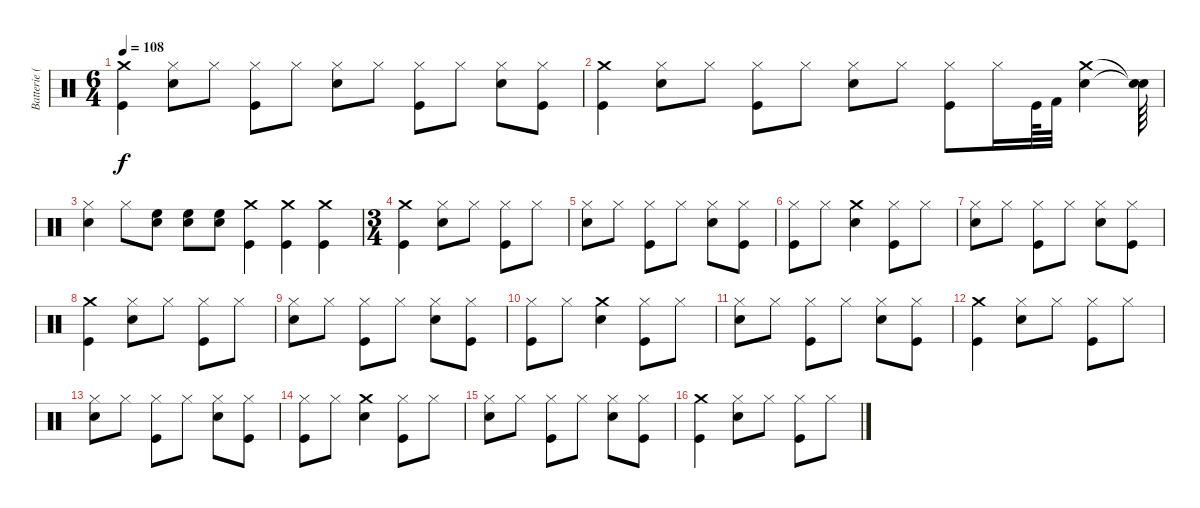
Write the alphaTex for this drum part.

\track ("Batterie ( Lars )" "Batterie (") {instrument percussion}
\staff {score}
\articulation defaults
\ts (6 4)
\tempo 108
\clef neutral
\ks c
("Kick (hit)" "Crash medium (hit)").4{dy f} ("Snare (hit) 2" "Hi-Hat (closed)").8 "Hi-Hat (closed)".8 ("Hi-Hat (closed)" "Kick (hit)").8 "Hi-Hat (closed)".8 ("Snare (hit) 2" "Hi-Hat (closed)").8 "Hi-Hat (closed)".8 ("Hi-Hat (closed)" "Kick (hit)").8 "Hi-Hat (closed)".8 ("Snare (hit) 2" "Hi-Hat (closed)").8 ("Kick (hit)" "Hi-Hat (closed)").8 |
("Crash medium (hit)" "Kick (hit)").4 ("Hi-Hat (closed)" "Snare (hit) 2").8 "Hi-Hat (closed)".8 ("Hi-Hat (closed)" "Kick (hit)").8 "Hi-Hat (closed)".8 ("Snare (hit) 2" "Hi-Hat (closed)").8 "Hi-Hat (closed)".8 ("Hi-Hat (closed)" "Kick (hit)").8 "Hi-Hat (closed)".16 "Kick (hit)".64 "Kick (hit) 2".32 ("Crash medium (hit)" "Snare (hit) 2").4 ("Snare (hit)"{t} "Snare (hit)"{t}).64 |
("Hi-Hat (closed)" "Snare (hit) 2").4 "Hi-Hat (closed)".8 ("High Floor Tom (hit)" "Snare (hit) 2").8 ("High Floor Tom (hit)" "Snare (hit) 2").8 ("High Floor Tom (hit)" "Snare (hit) 2").8 ("Kick (hit)" "Crash medium (hit)").4 ("Kick (hit)" "Crash medium (hit)").4 ("Kick (hit)" "Crash medium (hit)").4 |
\ts (3 4)
("Kick (hit)" "Crash medium (hit)").4 ("Snare (hit) 2" "Hi-Hat (closed)").8 "Hi-Hat (closed)".8 ("Hi-Hat (closed)" "Kick (hit)").8 "Hi-Hat (closed)".8 |
("Snare (hit) 2" "Hi-Hat (closed)").8 "Hi-Hat (closed)".8 ("Hi-Hat (closed)" "Kick (hit)").8 "Hi-Hat (closed)".8 ("Snare (hit) 2" "Hi-Hat (closed)").8 ("Kick (hit)" "Hi-Hat (closed)").8 |
("Hi-Hat (closed)" "Kick (hit)").8 "Hi-Hat (closed)".8 ("Crash medium (hit)" "Snare (hit) 2").4 ("Hi-Hat (closed)" "Kick (hit)").8 "Hi-Hat (closed)".8 |
("Hi-Hat (closed)" "Snare (hit) 2").8 "Hi-Hat (closed)".8 ("Hi-Hat (closed)" "Kick (hit)").8 "Hi-Hat (closed)".8 ("Hi-Hat (closed)" "Snare (hit) 2").8 ("Kick (hit)" "Hi-Hat (closed)").8 |
("Kick (hit)" "Crash medium (hit)").4 ("Snare (hit) 2" "Hi-Hat (closed)").8 "Hi-Hat (closed)".8 ("Hi-Hat (closed)" "Kick (hit)").8 "Hi-Hat (closed)".8 |
("Snare (hit) 2" "Hi-Hat (closed)").8 "Hi-Hat (closed)".8 ("Hi-Hat (closed)" "Kick (hit)").8 "Hi-Hat (closed)".8 ("Snare (hit) 2" "Hi-Hat (closed)").8 ("Kick (hit)" "Hi-Hat (closed)").8 |
("Hi-Hat (closed)" "Kick (hit)").8 "Hi-Hat (closed)".8 ("Crash medium (hit)" "Snare (hit) 2").4 ("Hi-Hat (closed)" "Kick (hit)").8 "Hi-Hat (closed)".8 |
("Hi-Hat (closed)" "Snare (hit) 2").8 "Hi-Hat (closed)".8 ("Hi-Hat (closed)" "Kick (hit)").8 "Hi-Hat (closed)".8 ("Hi-Hat (closed)" "Snare (hit) 2").8 ("Kick (hit)" "Hi-Hat (closed)").8 |
("Kick (hit)" "Crash medium (hit)").4 ("Snare (hit) 2" "Hi-Hat (closed)").8 "Hi-Hat (closed)".8 ("Hi-Hat (closed)" "Kick (hit)").8 "Hi-Hat (closed)".8 |
("Snare (hit) 2" "Hi-Hat (closed)").8 "Hi-Hat (closed)".8 ("Hi-Hat (closed)" "Kick (hit)").8 "Hi-Hat (closed)".8 ("Snare (hit) 2" "Hi-Hat (closed)").8 ("Kick (hit)" "Hi-Hat (closed)").8 |
("Hi-Hat (closed)" "Kick (hit)").8 "Hi-Hat (closed)".8 ("Crash medium (hit)" "Snare (hit) 2").4 ("Hi-Hat (closed)" "Kick (hit)").8 "Hi-Hat (closed)".8 |
("Hi-Hat (closed)" "Snare (hit) 2").8 "Hi-Hat (closed)".8 ("Hi-Hat (closed)" "Kick (hit)").8 "Hi-Hat (closed)".8 ("Hi-Hat (closed)" "Snare (hit) 2").8 ("Kick (hit)" "Hi-Hat (closed)").8 |
("Kick (hit)" "Crash medium (hit)").4 ("Snare (hit) 2" "Hi-Hat (closed)").8 "Hi-Hat (closed)".8 ("Hi-Hat (closed)" "Kick (hit)").8 "Hi-Hat (closed)".8
